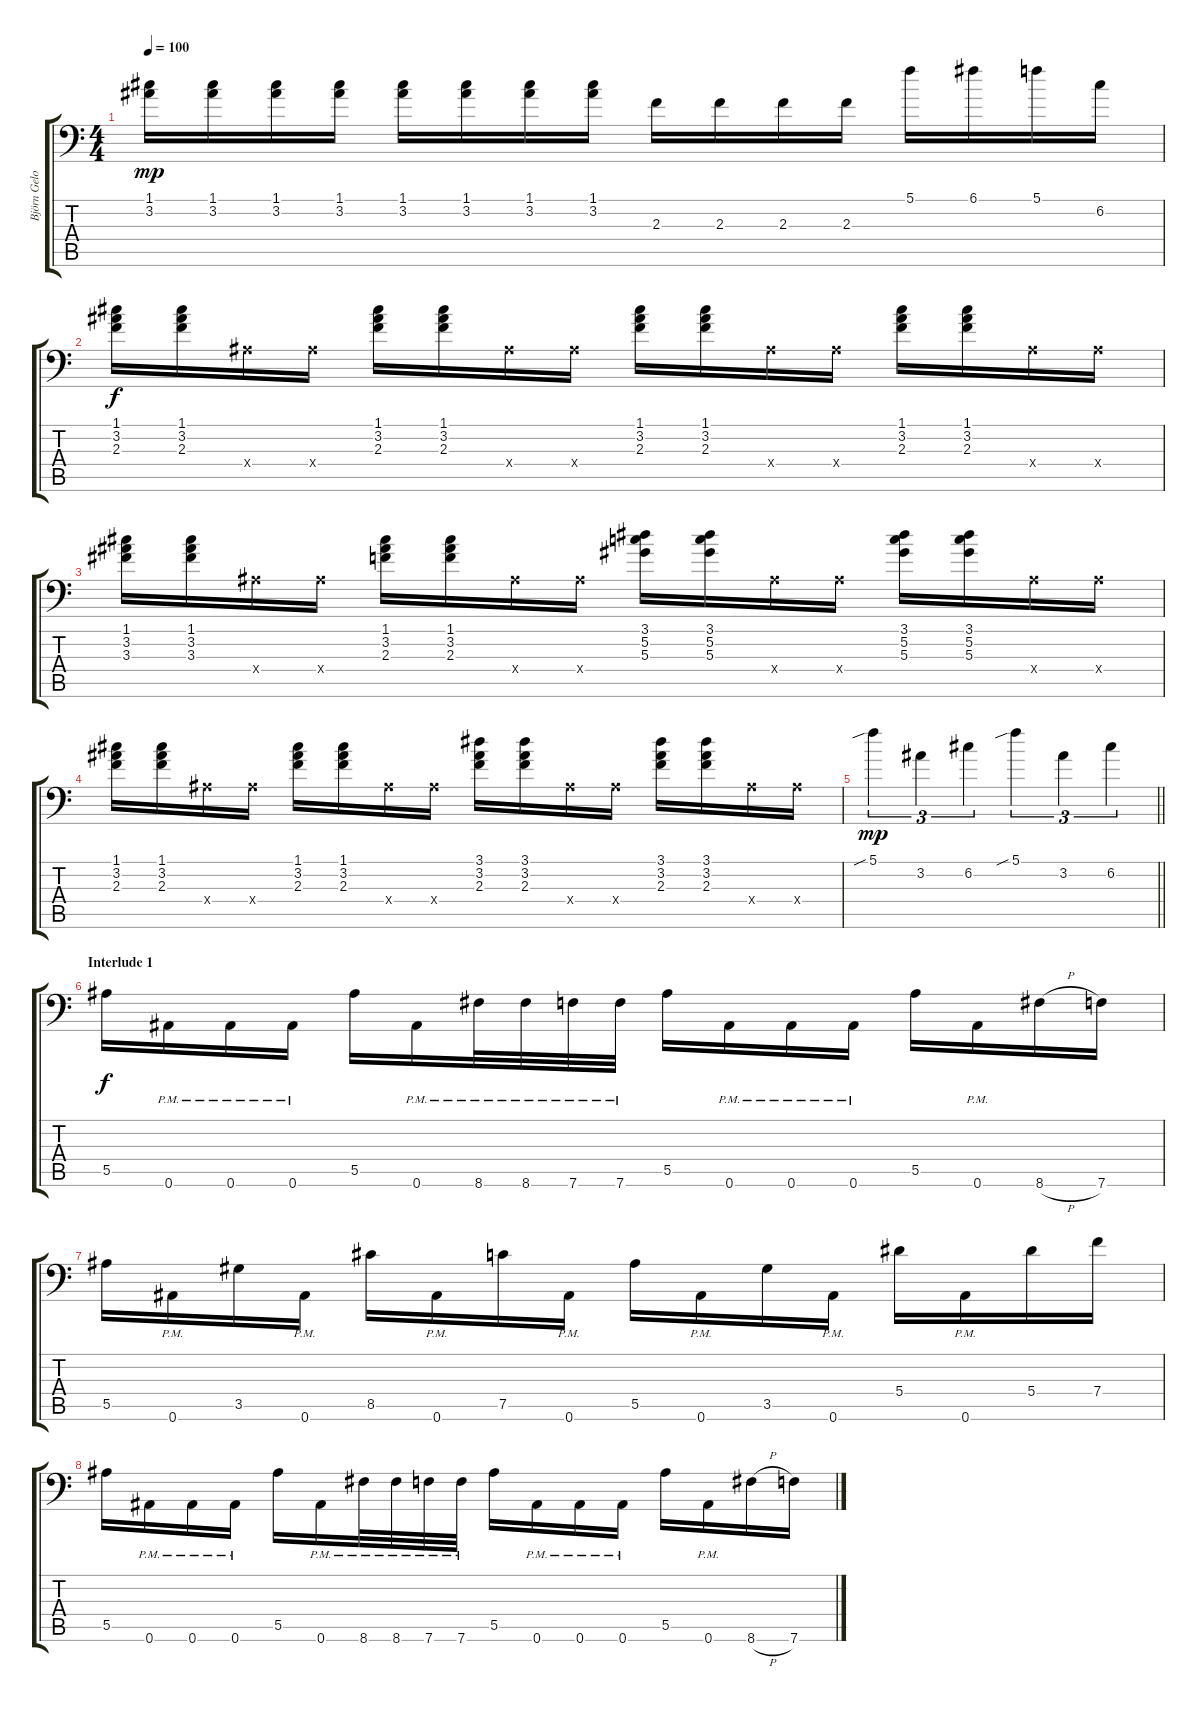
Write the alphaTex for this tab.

\track ("Björn Gelotte 2" "Björn Gelo") {instrument distortionguitar}
\staff {score tabs}
\tuning (C4 G3 Eb3 Bb2 F2 Bb1) {hide}
\ts (4 4)
\tempo 100
\clef f4
\ks c
(1.1 3.2).16{dy mp} (1.1 3.2).16 (1.1 3.2).16 (1.1 3.2).16 (1.1 3.2).16 (1.1 3.2).16 (1.1 3.2).16 (1.1 3.2).16 2.3.16 2.3.16 2.3.16 2.3.16 5.1.16 6.1.16 5.1.16 6.2.16 |
(1.1 3.2 2.3).16{dy f} (1.1 3.2 2.3).16 0.4{x}.16 0.4{x}.16 (1.1 3.2 2.3).16 (1.1 3.2 2.3).16 0.4{x}.16 0.4{x}.16 (1.1 3.2 2.3).16 (1.1 3.2 2.3).16 0.4{x}.16 0.4{x}.16 (1.1 3.2 2.3).16 (1.1 3.2 2.3).16 0.4{x}.16 0.4{x}.16 |
(1.1 3.2 3.3).16 (1.1 3.2 3.3).16 0.4{x}.16 0.4{x}.16 (1.1 3.2 2.3).16 (1.1 3.2 2.3).16 0.4{x}.16 0.4{x}.16 (3.1 5.2 5.3).16 (3.1 5.2 5.3).16 0.4{x}.16 0.4{x}.16 (3.1 5.2 5.3).16 (3.1 5.2 5.3).16 0.4{x}.16 0.4{x}.16 |
(1.1 3.2 2.3).16 (1.1 3.2 2.3).16 0.4{x}.16 0.4{x}.16 (1.1 3.2 2.3).16 (1.1 3.2 2.3).16 0.4{x}.16 0.4{x}.16 (3.1 3.2 2.3).16 (3.1 3.2 2.3).16 0.4{x}.16 0.4{x}.16 (3.1 3.2 2.3).16 (3.1 3.2 2.3).16 0.4{x}.16 0.4{x}.16 |
\barLineRight lightlight
5.1{sib}.4{tu (3 2) dy mp} 3.2.4{tu (3 2)} 6.2.4{tu (3 2)} 5.1{sib}.4{tu (3 2)} 3.2.4{tu (3 2)} 6.2.4{tu (3 2)} |
\section ("" "Interlude 1")
5.5.16{dy f volume 12 balance 16 instrument distortionguitar} 0.6{pm}.16 0.6{pm}.16 0.6{pm}.16 5.5.16 0.6{pm}.16 8.6{pm}.32 8.6{pm}.32 7.6{pm}.32 7.6{pm}.32 5.5.16 0.6{pm}.16 0.6{pm}.16 0.6{pm}.16 5.5.16 0.6{pm}.16 8.6{h}.16 7.6.16 |
5.5.16 0.6{pm}.16 3.5.16 0.6{pm}.16 8.5.16 0.6{pm}.16 7.5.16 0.6{pm}.16 5.5.16 0.6{pm}.16 3.5.16 0.6{pm}.16 5.4.16 0.6{pm}.16 5.4.16 7.4.16 |
5.5.16 0.6{pm}.16 0.6{pm}.16 0.6{pm}.16 5.5.16 0.6{pm}.16 8.6{pm}.32 8.6{pm}.32 7.6{pm}.32 7.6{pm}.32 5.5.16 0.6{pm}.16 0.6{pm}.16 0.6{pm}.16 5.5.16 0.6{pm}.16 8.6{h}.16 7.6.16
